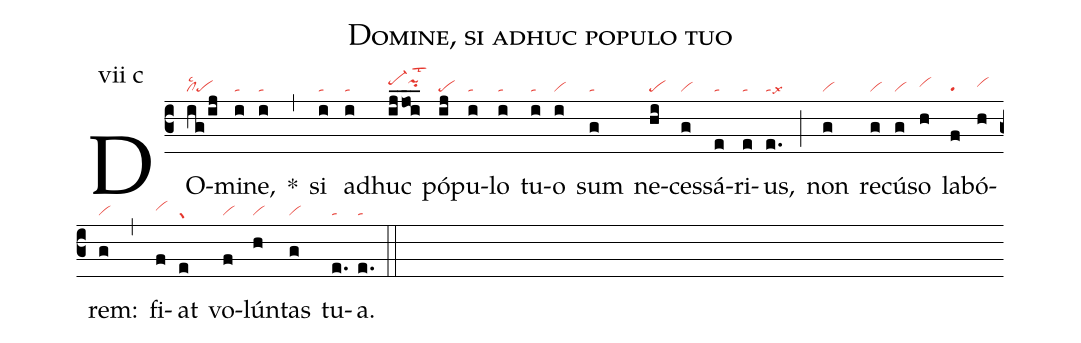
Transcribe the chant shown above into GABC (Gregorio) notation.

name: Domine, si adhuc populo tuo;
annotation: vii c;
mode: 7;
nabc-lines: 1;
%%
(c3)
DO(ig/ij|cllsc2pe)mi(i|ta)ne,(i|ta) *(,)
si(i|ta) ad(i|ta)huc(ij_jo_!i_|pe-hipihilst2) pó(ij|pe)pu(i|ta)lo(i|ta) tu(i|ta)o(i|vi) sum(g|ta) ne(hi|pe)ces(g|vi)sá(e|ta)ri(e|ta)us,(e.|talsx6) (;)
non(g|vi) re(g|vi)cú(g|vi)so(h|vihh) la(f|pu)bó(h|vihh)rem:(g|vi) (,)
fi(f|vihh)at(e|gr) vo(f|vi)lún(h|vi)tas(g|vi) tu(e.|ta)a.(e.|ta) (::)
